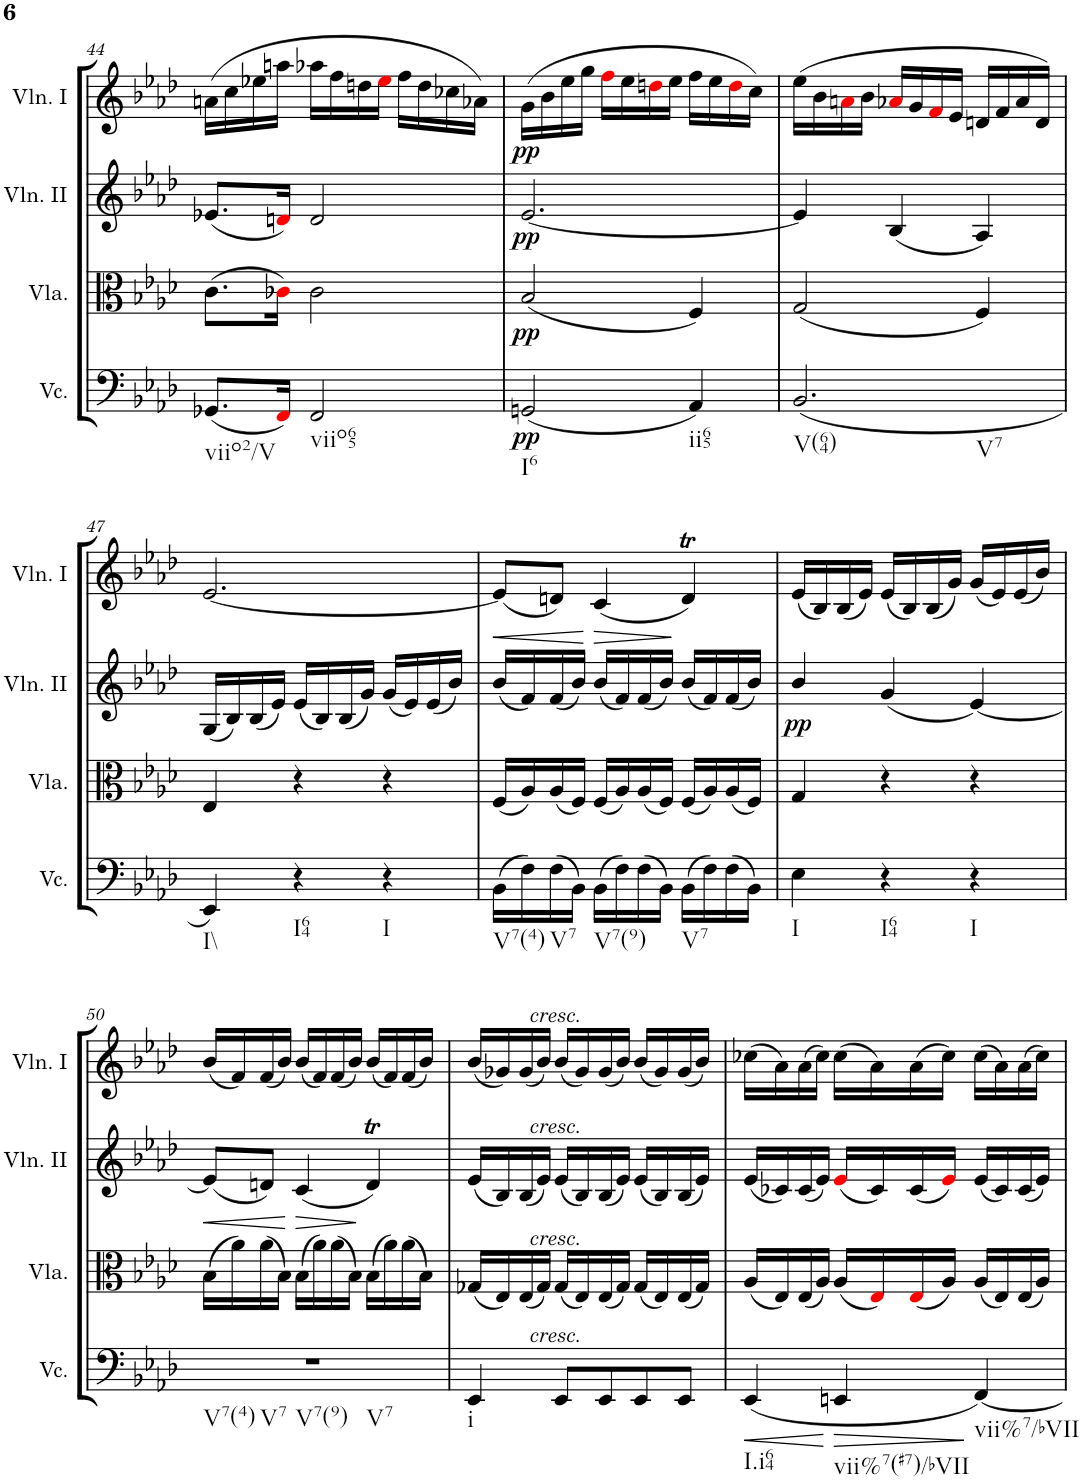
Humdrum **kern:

**kern	**dynam	**kern	**dynam	**kern	**dynam	**kern	**dynam
*part4	*part4	*part3	*part3	*part2	*part2	*part1	*part1
*staff4	*staff4	*staff3	*staff3	*staff2	*staff2	*staff1	*staff1
*I"Violoncello	*	*I"Viola	*	*I"Violino II	*	*I"Violino I	*
*I'Vc.	*	*I'Vla.	*	*I'Vln. II	*	*I'Vln. I	*
!!LO:PB:g=z
*clefF4	*	*clefC3	*	*clefG2	*	*clefG2	*
*k[b-e-a-d-]	*	*k[b-e-a-d-]	*	*k[b-e-a-d-]	*	*k[b-e-a-d-]	*
*M3/4	*	*M3/4	*	*M3/4	*	*M3/4	*
=44	=44	=44	=44	=44	=44	=44	=44
!LO:TX:b:t=viio2/V	!	!	!	!	!	!	!
(8.GG-X/L	.	(8.c\L	.	(8.e-X/L	.	(16an\LL	.
.	.	.	.	.	.	16cc\	.
.	.	.	.	.	.	16ee-X\	.
16FFi/Jk)	.	16c-Xi\Jk)	.	16dni/Jk)	.	16aan\JJ	.
!LO:TX:b:t=viio65	!	!	!	!	!	!	!
2FF/	.	2c-\	.	2d/	.	16aa-X\LL	.
.	.	.	.	.	.	16ff\	.
.	.	.	.	.	.	16ddn\	.
.	.	.	.	.	.	16ee-i\JJ	.
.	.	.	.	.	.	16ff\LL	.
.	.	.	.	.	.	16dd\	.
.	.	.	.	.	.	16cc-X\	.
.	.	.	.	.	.	16a-X\JJ)	.
=45	=45	=45	=45	=45	=45	=45	=45
!LO:TX:b:t=I6	!	!	!	!	!	!	!
!	!LO:DY:b	!	!LO:DY:b	!	!LO:DY:b	!	!LO:DY:b
(2GGn/	pp	(2B-/	pp	[2.e-/	pp	(16g\LL	pp
.	.	.	.	.	.	16b-\	.
.	.	.	.	.	.	16ee-\	.
.	.	.	.	.	.	16gg\JJ	.
.	.	.	.	.	.	16ffi\LL	.
.	.	.	.	.	.	16ee-\	.
.	.	.	.	.	.	16ddni\	.
.	.	.	.	.	.	16ee-\JJ	.
!LO:TX:b:t=ii65	!	!	!	!	!	!	!
4AA-/)	.	4F/)	.	.	.	16ff\LL	.
.	.	.	.	.	.	16ee-\	.
.	.	.	.	.	.	16ddi\	.
.	.	.	.	.	.	16cc\JJ)	.
=46	=46	=46	=46	=46	=46	=46	=46
!LO:TX:b:t=V(64)	!	!	!	!	!	!	!
!LO:TX:b:t=V7	!	!	!	!	!	!	!
(2.BB-/	.	(2G/	.	4e-/]	.	(16ee-\LL	.
.	.	.	.	.	.	16b-\	.
.	.	.	.	.	.	16ani\	.
.	.	.	.	.	.	16b-\JJ	.
.	.	.	.	(4B-/	.	16a-Xi/LL	.
.	.	.	.	.	.	16g/	.
.	.	.	.	.	.	16fi/	.
.	.	.	.	.	.	16e-/JJ	.
.	.	4F/)	.	4A-/)	.	16dn/LL	.
.	.	.	.	.	.	16f/	.
.	.	.	.	.	.	16a-/	.
.	.	.	.	.	.	16d/JJ)	.
!!LO:LB:g=z
=47	=47	=47	=47	=47	=47	=47	=47
!LO:TX:b:t=I\\	!	!	!	!	!	!	!
4EE-/)	.	4E-/	.	(16G/LL	.	[2.e-/	.
.	.	.	.	16B-/)	.	.	.
.	.	.	.	(16B-/	.	.	.
.	.	.	.	16e-/JJ)	.	.	.
!LO:TX:b:t=I64	!	!	!	!	!	!	!
4r	.	4r	.	(16e-/LL	.	.	.
.	.	.	.	16B-/)	.	.	.
.	.	.	.	(16B-/	.	.	.
.	.	.	.	16g/JJ)	.	.	.
!LO:TX:b:t=I	!	!	!	!	!	!	!
4r	.	4r	.	(16g/LL	.	.	.
.	.	.	.	16e-/)	.	.	.
.	.	.	.	(16e-/	.	.	.
.	.	.	.	16b-/JJ)	.	.	.
=48	=48	=48	=48	=48	=48	=48	=48
!LO:TX:b:t=V7(4)	!	!	!	!	!	!	!
!	!	!	!	!	!	!	!LO:HP:b
(16BB-\LL	.	(16F/LL	.	(16b-/LL	.	(8e-/L]	<
16F\)	.	16A-/)	.	16f/)	.	.	.
!LO:TX:b:t=V7	!	!	!	!	!	!	!
(16F\	.	(16A-/	.	(16f/	.	8dn/J)	.
16BB-\JJ)	.	16F/JJ)	.	16b-/JJ)	.	.	.
!LO:TX:b:t=V7(9)	!	!	!	!	!	!	!
!	!	!	!	!	!	!	!LO:HP:n=1:b
(16BB-\LL	.	(16F/LL	.	(16b-/LL	.	(4c/	[ >
16F\)	.	16A-/)	.	16f/)	.	.	.
(16F\	.	(16A-/	.	(16f/	.	.	.
16BB-\JJ)	.	16F/JJ)	.	16b-/JJ)	.	.	.
!LO:TX:b:t=V7	!	!	!	!	!	!	!
(16BB-\LL	.	(16F/LL	.	(16b-/LL	.	4dt/)	]
16F\)	.	16A-/)	.	16f/)	.	.	.
(16F\	.	(16A-/	.	(16f/	.	.	.
16BB-\JJ)	.	16F/JJ)	.	16b-/JJ)	.	.	.
=49	=49	=49	=49	=49	=49	=49	=49
!LO:TX:b:t=I	!	!	!	!	!	!	!
!	!	!	!	!	!LO:DY:b	!	!
4E-\	.	4G/	.	4b-/	pp	(16e-/LL	.
.	.	.	.	.	.	16B-/)	.
.	.	.	.	.	.	(16B-/	.
.	.	.	.	.	.	16e-/JJ)	.
!LO:TX:b:t=I64	!	!	!	!	!	!	!
4r	.	4r	.	(4g/	.	(16e-/LL	.
.	.	.	.	.	.	16B-/)	.
.	.	.	.	.	.	(16B-/	.
.	.	.	.	.	.	16g/JJ)	.
!LO:TX:b:t=I	!	!	!	!	!	!	!
4r	.	4r	.	[4e-/)	.	(16g/LL	.
.	.	.	.	.	.	16e-/)	.
.	.	.	.	.	.	(16e-/	.
.	.	.	.	.	.	16b-/JJ)	.
!!LO:LB:g=z
=50	=50	=50	=50	=50	=50	=50	=50
!LO:TX:b:t=V7(4)	!	!	!	!	!	!	!
!LO:TX:b:t=V7	!	!	!	!	!	!	!
!LO:TX:b:t=V7(9)	!	!	!	!	!	!	!
!LO:TX:b:t=V7	!	!	!	!	!	!	!
!	!	!	!	!	!LO:HP:b	!	!
2.r	.	(16B-\LL	.	(8e-/L]	<	(16b-/LL	.
.	.	16a-\)	.	.	.	16f/)	.
.	.	(16a-\	.	8dn/J)	.	(16f/	.
.	.	16B-\JJ)	.	.	.	16b-/JJ)	.
!	!	!	!	!	!LO:HP:n=1:b	!	!
.	.	(16B-\LL	.	(4c/	[ >	(16b-/LL	.
.	.	16a-\)	.	.	.	16f/)	.
.	.	(16a-\	.	.	.	(16f/	.
.	.	16B-\JJ)	.	.	.	16b-/JJ)	.
.	.	(16B-\LL	.	4dt/)	]	(16b-/LL	.
.	.	16a-\)	.	.	.	16f/)	.
.	.	(16a-\	.	.	.	(16f/	.
.	.	16B-\JJ)	.	.	.	16b-/JJ)	.
=51	=51	=51	=51	=51	=51	=51	=51
!LO:TX:b:t=i	!	!	!	!	!	!	!
4EE-/	.	(16G-X/LL	.	(16e-/LL	.	(16b-/LL	.
.	.	16E-/)	.	16B-/)	.	16g-X/)	.
.	.	(16E-/	.	(16B-/	.	(16g-/	.
.	.	16G-/JJ)	.	16e-/JJ)	.	16b-/JJ)	.
!	!	!	!	!	!	!LO:TX:a:i:t=cresc.	!
!	!	!	!	!LO:TX:a:i:t=cresc.	!	!	!
!	!	!LO:TX:a:i:t=cresc.	!	!	!	!	!
!LO:TX:a:i:t=cresc.	!	!	!	!	!	!	!
8EE-/L	.	(16G-/LL	.	(16e-/LL	.	(16b-/LL	.
.	.	16E-/)	.	16B-/)	.	16g-/)	.
8EE-/	.	(16E-/	.	(16B-/	.	(16g-/	.
.	.	16G-/JJ)	.	16e-/JJ)	.	16b-/JJ)	.
8EE-/	.	(16G-/LL	.	(16e-/LL	.	(16b-/LL	.
.	.	16E-/)	.	16B-/)	.	16g-/)	.
8EE-/J	.	(16E-/	.	(16B-/	.	(16g-/	.
.	.	16G-/JJ)	.	16e-/JJ)	.	16b-/JJ)	.
=52	=52	=52	=52	=52	=52	=52	=52
!LO:TX:b:t=I.i64	!	!	!	!	!	!	!
!	!LO:HP:b	!	!	!	!	!	!
(4EE-/	<	(16A-/LL	.	(16e-/LL	.	(16cc-X\LL	.
.	.	16E-/)	.	16c-X/)	.	16a-\)	.
.	.	(16E-/	.	(16c-/	.	(16a-\	.
.	.	16A-/JJ)	.	16e-/JJ)	.	16cc-\JJ)	.
!LO:TX:b:t=vii%7(#7)/bVII	!	!	!	!	!	!	!
!	!LO:HP:n=1:b	!	!	!	!	!	!
4EEn/	[ >	(16A-/LL	.	(16e-i/LL	.	(16cc-\LL	.
.	.	16E-i/)	.	16c-/)	.	16a-\)	.
.	.	(16E-i/	.	(16c-/	.	(16a-\	.
.	.	16A-/JJ)	.	16e-i/JJ)	.	16cc-\JJ)	.
!LO:TX:b:t=vii%7/bVII	!	!	!	!	!	!	!
[4FF/)	]	(16A-/LL	.	(16e-/LL	.	(16cc-\LL	.
.	.	16E-/)	.	16c-/)	.	16a-\)	.
.	.	(16E-/	.	(16c-/	.	(16a-\	.
.	.	16A-/JJ)	.	16e-/JJ)	.	16cc-\JJ)	.
=	=	=	=	=	=	=	=
*-	*-	*-	*-	*-	*-	*-	*-
